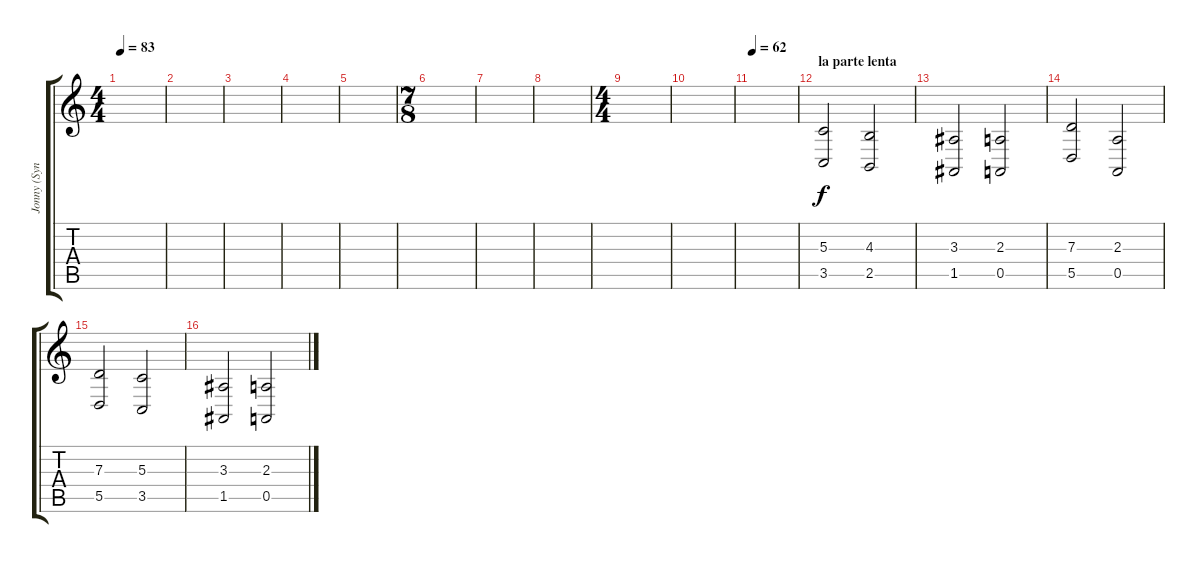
\track ("Jonny (Synth)" "Jonny (Syn") {instrument stringensemble1}
\staff {score tabs}
\tuning (E4 B3 G3 D3 A2 E2) {hide}
\ts (4 4)
\tempo 83
\clef g2
\ks c
|
|
|
|
|
\ts (7 8)
|
|
|
\ts (4 4)
|
|
\tempo 62
|
\section ("" "la parte lenta")
(5.3 3.5).2 (4.3 2.5).2 |
(3.3 1.5).2 (2.3 0.5).2 |
(7.3 5.5).2 (2.3 0.5).2 |
(7.3 5.5).2 (5.3 3.5).2 |
(3.3 1.5).2 (2.3 0.5).2
